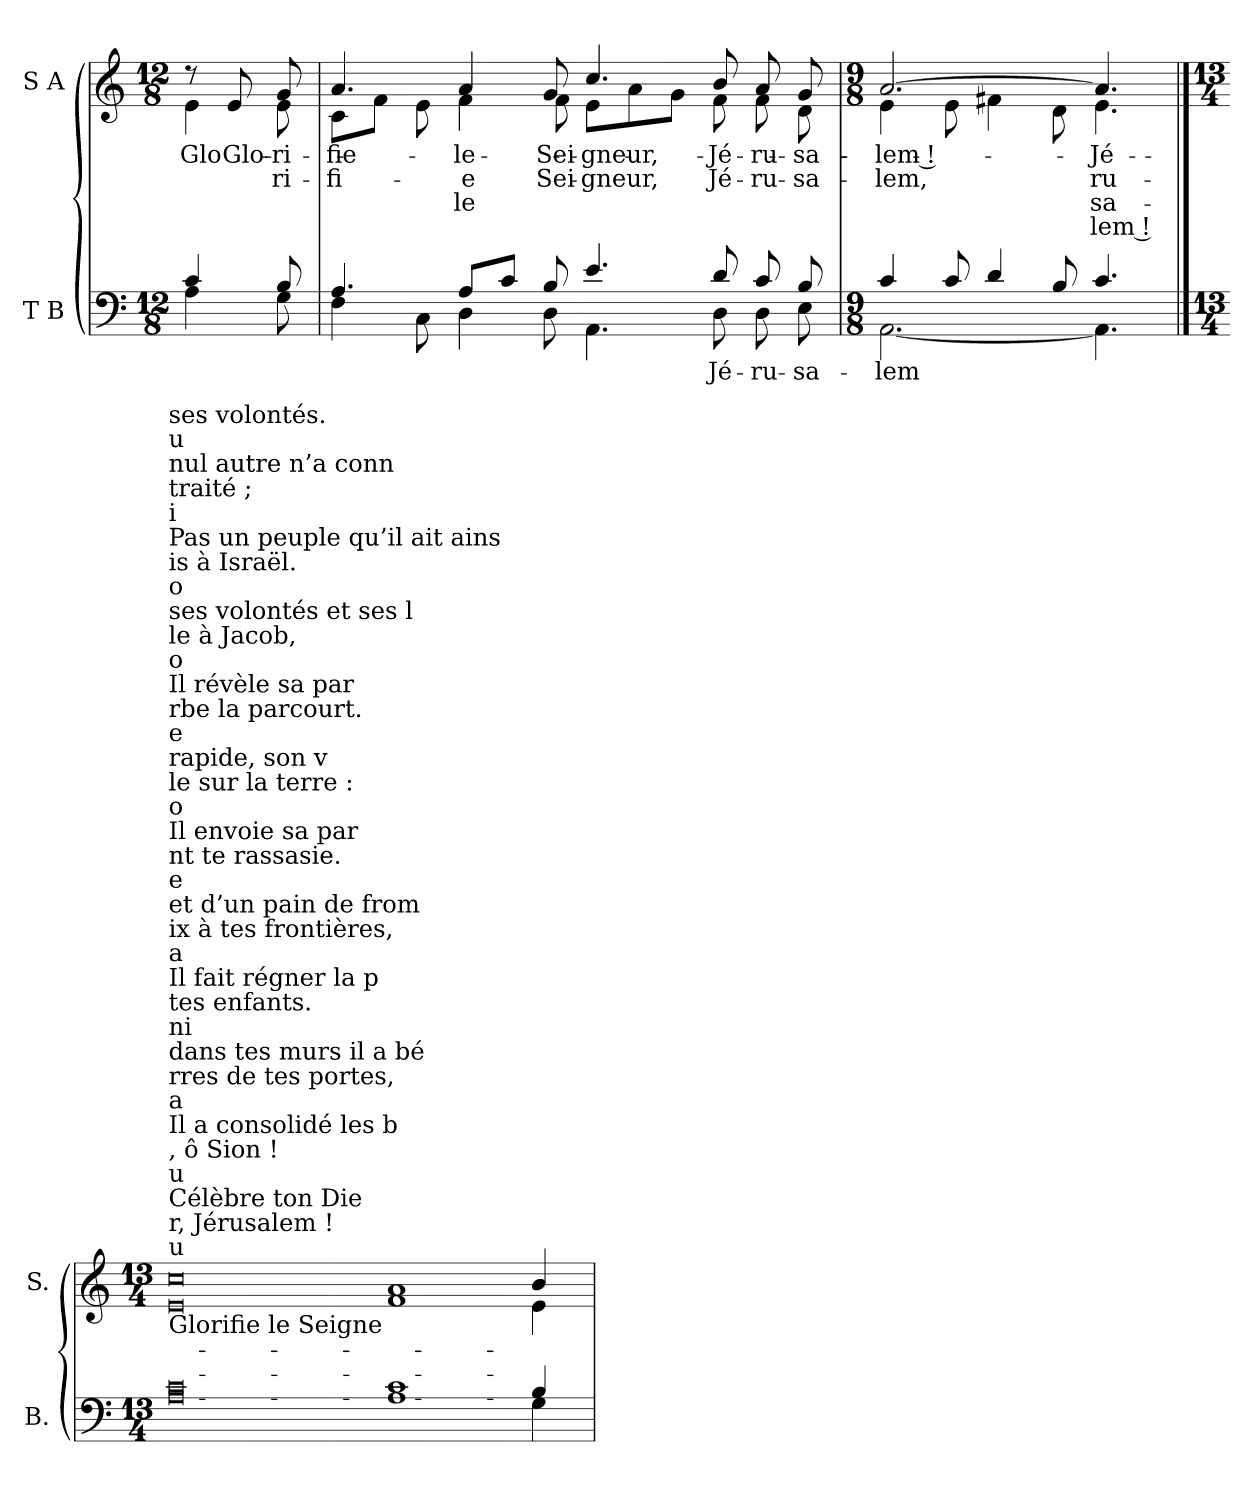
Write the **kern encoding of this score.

**kern	**text	**kern	**text	**text	**text	**text
*part2	*part2	*part1	*part1	*part1	*part1	*part1
*staff2	*staff2	*staff1	*staff1	*staff1	*staff1	*staff1
*I"T B	*	*I"S A	*	*	*	*
*I'B.	*	*I'S.	*	*	*	*
!!LO:PB:g=z
*clefF4	*	*clefG2	*	*	*	*
*k[]	*	*k[]	*	*	*	*
*C:	*	*C:	*	*	*	*
*M12/8	*	*M12/8	*	*	*	*
=	=	=	=	=	=	=
*^	*	*	*	*	*	*
!	!	!	!	!LO:LY:b:color=#000000	!	!	!
*	*	*	*^	*	*	*	*
4ci/	4Ai\	.	8r	4ei\	Glo-	.	.	.
!	!	!	!	!	!LO:LY:a:color=#000000	!	!	!
.	.	.	8ei/	.	-Glo-	.	.	.
!	!	!	!	!	!LO:LY:a:color=#000000	!LO:LY:b:color=#000000	!	!
8Bi/	8Gi\	.	8gi/	8ei\	-ri-	-ri-	.	.
=1	=1	=1	=1	=1	=1	=1	=1	=1
!	!	!	!	!	!LO:LY:a:color=#000000	!LO:LY:b:color=#000000	!	!
4.Ai/	4Fi\	.	4.ai/	8ci\L	-fie	fi-	.	.
.	.	.	.	8fi\J	.	.	.	.
.	8Ci\	.	.	8ei\	.	.	.	.
!	!	!	!	!	!LO:LY:a:color=#000000	!LO:LY:b:color=#000000	!LO:LY:b:color=#000000	!
8Ai/L	4Di\	.	4ai/	4fi\	le	-e	le	.
8ci/J	.	.	.	.	.	.	.	.
!	!	!	!	!	!LO:LY:a:color=#000000	!LO:LY:b:color=#000000	!	!
8Bi/	8Di\	.	8gi/	8fi\	Sei-	-Sei-	.	.
!	!	!	!	!	!LO:LY:a:color=#000000	!LO:LY:b:color=#000000	!	!
4.ei/	4.AAi\	.	4.cci/	8ei\L	-gneur,	gneur,	.	.
.	.	.	.	8ai\	.	.	.	.
.	.	.	.	8gi\J	.	.	.	.
!	!	!LO:LY:b:color=#000000	!	!	!	!	!	!
!	!	!	!	!	!LO:LY:a:color=#000000	!LO:LY:b:color=#000000	!	!
8di/	8Di\	Jé-	8bi/	8fi\	Jé-	-Jé-	.	.
!	!	!LO:LY:b:color=#000000	!	!	!	!	!	!
!	!	!	!	!	!LO:LY:a:color=#000000	!LO:LY:b:color=#000000	!	!
8ci/	8Di\	-ru-	8ai/	8fi\	-ru-	-ru-	.	.
!	!	!LO:LY:b:color=#000000	!	!	!	!	!	!
!	!	!	!	!	!LO:LY:a:color=#000000	!LO:LY:b:color=#000000	!	!
8Bi/	8Ei\	-sa-	8gi/	8di\	-sa-	-sa-	.	.
=2	=2	=2	=2	=2	=2	=2	=2	=2
*M9/8	*	*	*M9/8	*	*	*	*	*
!	!	!LO:LY:b:color=#000000	!	!	!	!	!	!
!	!	!	!	!	!LO:LY:a:color=#000000	!LO:LY:b:color=#000000	!	!
4ci/	[<2.AAi\	-lem	[>2.ai/	4ei\	-lem !	lem,	.	.
8ci/	.	.	.	8ei\	.	.	.	.
4di/	.	.	.	4f#Xi\	.	.	.	.
8Bi/	.	.	.	8di\	.	.	.	.
!	!	!	!	!	!LO:LY:b:color=#000000	!LO:LY:b:color=#000000	!LO:LY:b:color=#000000	!LO:LY:b:color=#000000
4.ci/	4.AAi\]	.	4.ai/]	4.ei\	Jé-	-ru-	-sa-	-lem !
!!LO:LB:g=z	!!
==3	==3	==3	==3	==3	==3	==3	==3	==3
*M13/4	*	*	*M13/4	*	*	*	*	*
!	!	!	!LO:TX:b:t=Glorifie le Seigne	!	!	!	!	!
!	!	!	!LO:TX:t=u	!	!	!	!	!
!	!	!	!LO:TX:t=r, Jérusalem&nbsp;!	!	!	!	!	!
!	!	!	!LO:TX:t=Célèbre ton Die	!	!	!	!	!
!	!	!	!LO:TX:t=u	!	!	!	!	!
!	!	!	!LO:TX:t=, ô Sion&nbsp;!	!	!	!	!	!
!	!	!	!LO:TX:t=Il a consolidé les b	!	!	!	!	!
!	!	!	!LO:TX:t=a	!	!	!	!	!
!	!	!	!LO:TX:t=rres de tes portes,	!	!	!	!	!
!	!	!	!LO:TX:t=dans tes murs il a bé	!	!	!	!	!
!	!	!	!LO:TX:t=ni	!	!	!	!	!
!	!	!	!LO:TX:t=tes enfants.	!	!	!	!	!
!	!	!	!LO:TX:t=Il fait régner la p	!	!	!	!	!
!	!	!	!LO:TX:t=a	!	!	!	!	!
!	!	!	!LO:TX:t=ix à tes frontières,	!	!	!	!	!
!	!	!	!LO:TX:t=et d’un pain de from	!	!	!	!	!
!	!	!	!LO:TX:t=e	!	!	!	!	!
!	!	!	!LO:TX:t=nt te rassasie.	!	!	!	!	!
!	!	!	!LO:TX:t=Il envoie sa par	!	!	!	!	!
!	!	!	!LO:TX:t=o	!	!	!	!	!
!	!	!	!LO:TX:t=le sur la terre&nbsp;&colon;	!	!	!	!	!
!	!	!	!LO:TX:t=rapide, son v	!	!	!	!	!
!	!	!	!LO:TX:t=e	!	!	!	!	!
!	!	!	!LO:TX:t=rbe la parcourt.	!	!	!	!	!
!	!	!	!LO:TX:t=Il révèle sa par	!	!	!	!	!
!	!	!	!LO:TX:t=o	!	!	!	!	!
!	!	!	!LO:TX:t=le à Jacob,	!	!	!	!	!
!	!	!	!LO:TX:t=ses volontés et ses l	!	!	!	!	!
!	!	!	!LO:TX:t=o	!	!	!	!	!
!	!	!	!LO:TX:t=is à Israël.	!	!	!	!	!
!	!	!	!LO:TX:t=Pas un peuple qu’il ait ains	!	!	!	!	!
!	!	!	!LO:TX:t=i	!	!	!	!	!
!	!	!	!LO:TX:t=traité&nbsp;;	!	!	!	!	!
!	!	!	!LO:TX:t=nul autre n’a conn	!	!	!	!	!
!	!	!	!LO:TX:t=u	!	!	!	!	!
!	!	!	!LO:TX:t=ses volontés.	!	!	!	!	!
0ci	0Ai	.	0cci	0ei	.	.	.	.
1ci	1Ai	.	1ai	1fi	.	.	.	.
4Bi/	4Gi\	.	4bi/	4ei\	.	.	.	.
*v	*v	*	*	*	*	*	*	*
*	*	*v	*v	*	*	*	*
=	=	=	=	=	=	=
*-	*-	*-	*-	*-	*-	*-
